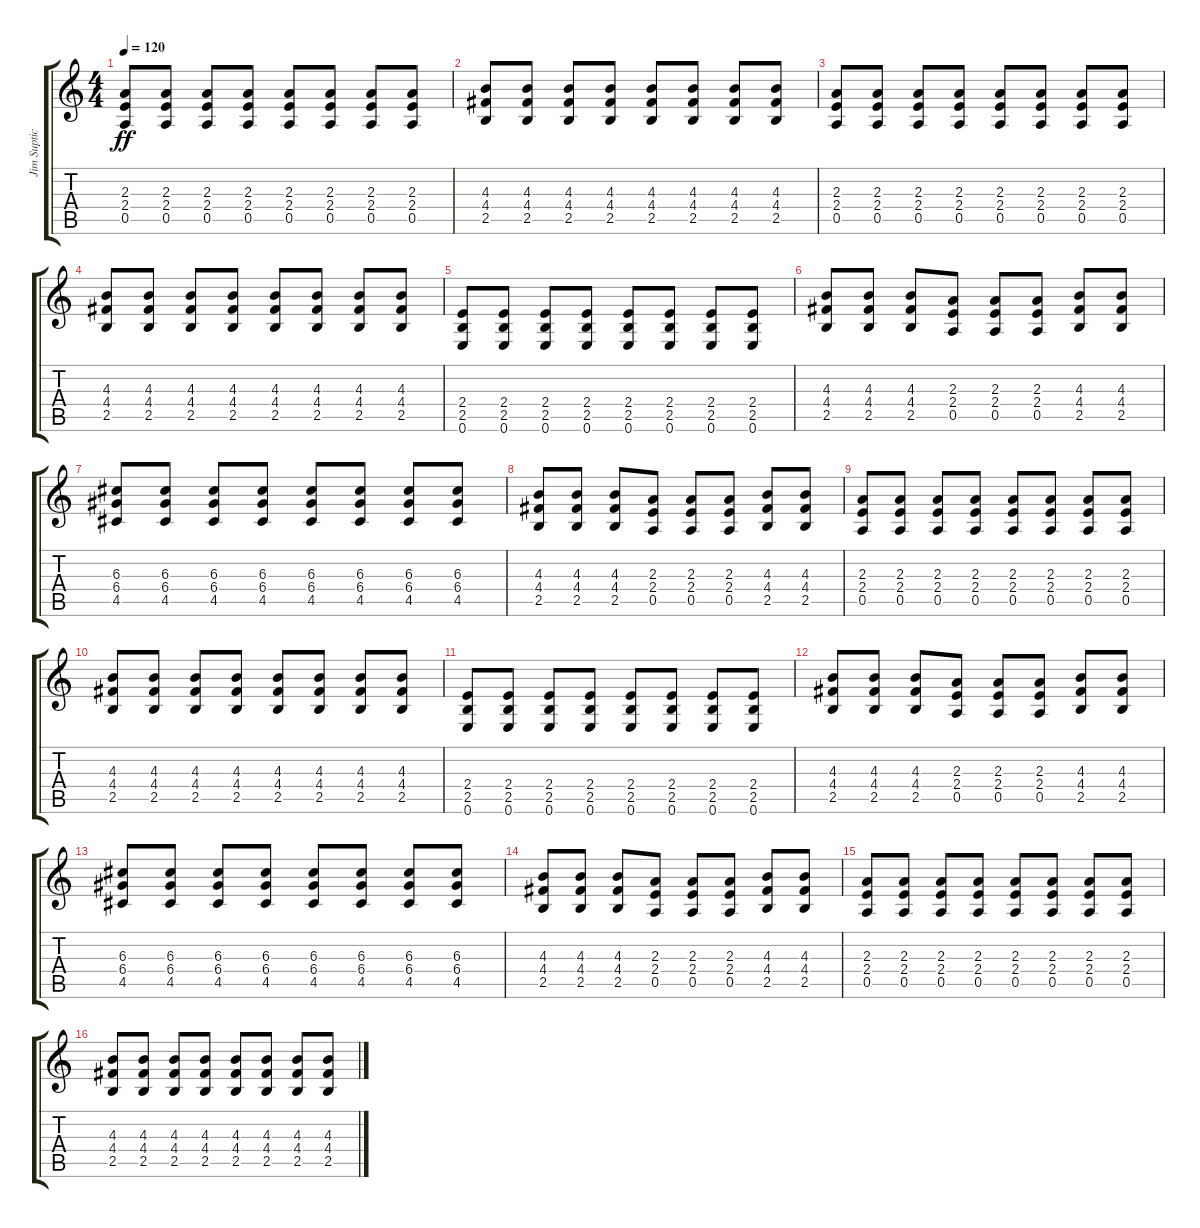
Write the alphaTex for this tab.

\track ("Jim Suptic" "Jim Suptic") {instrument electricguitarclean}
\staff {score tabs}
\tuning (E4 B3 G3 D3 A2 E2) {hide}
\ts (4 4)
\tempo 120
\clef g2
\ks c
(2.3 2.4 0.5).8{dy ff} (2.3 2.4 0.5).8 (2.3 2.4 0.5).8 (2.3 2.4 0.5).8 (2.3 2.4 0.5).8 (2.3 2.4 0.5).8 (2.3 2.4 0.5).8 (2.3 2.4 0.5).8 |
(4.3 4.4 2.5).8 (4.3 4.4 2.5).8 (4.3 4.4 2.5).8 (4.3 4.4 2.5).8 (4.3 4.4 2.5).8 (4.3 4.4 2.5).8 (4.3 4.4 2.5).8 (4.3 4.4 2.5).8 |
(2.3 2.4 0.5).8 (2.3 2.4 0.5).8 (2.3 2.4 0.5).8 (2.3 2.4 0.5).8 (2.3 2.4 0.5).8 (2.3 2.4 0.5).8 (2.3 2.4 0.5).8 (2.3 2.4 0.5).8 |
(4.3 4.4 2.5).8 (4.3 4.4 2.5).8 (4.3 4.4 2.5).8 (4.3 4.4 2.5).8 (4.3 4.4 2.5).8 (4.3 4.4 2.5).8 (4.3 4.4 2.5).8 (4.3 4.4 2.5).8 |
(2.4 2.5 0.6).8 (2.4 2.5 0.6).8 (2.4 2.5 0.6).8 (2.4 2.5 0.6).8 (2.4 2.5 0.6).8 (2.4 2.5 0.6).8 (2.4 2.5 0.6).8 (2.4 2.5 0.6).8 |
(4.3 4.4 2.5).8 (4.3 4.4 2.5).8 (4.3 4.4 2.5).8 (2.3 2.4 0.5).8 (2.3 2.4 0.5).8 (2.3 2.4 0.5).8 (4.3 4.4 2.5).8 (4.3 4.4 2.5).8 |
(6.3 6.4 4.5).8 (6.3 6.4 4.5).8 (6.3 6.4 4.5).8 (6.3 6.4 4.5).8 (6.3 6.4 4.5).8 (6.3 6.4 4.5).8 (6.3 6.4 4.5).8 (6.3 6.4 4.5).8 |
(4.3 4.4 2.5).8 (4.3 4.4 2.5).8 (4.3 4.4 2.5).8 (2.3 2.4 0.5).8 (2.3 2.4 0.5).8 (2.3 2.4 0.5).8 (4.3 4.4 2.5).8 (4.3 4.4 2.5).8 |
(2.3 2.4 0.5).8 (2.3 2.4 0.5).8 (2.3 2.4 0.5).8 (2.3 2.4 0.5).8 (2.3 2.4 0.5).8 (2.3 2.4 0.5).8 (2.3 2.4 0.5).8 (2.3 2.4 0.5).8 |
(4.3 4.4 2.5).8 (4.3 4.4 2.5).8 (4.3 4.4 2.5).8 (4.3 4.4 2.5).8 (4.3 4.4 2.5).8 (4.3 4.4 2.5).8 (4.3 4.4 2.5).8 (4.3 4.4 2.5).8 |
(2.4 2.5 0.6).8 (2.4 2.5 0.6).8 (2.4 2.5 0.6).8 (2.4 2.5 0.6).8 (2.4 2.5 0.6).8 (2.4 2.5 0.6).8 (2.4 2.5 0.6).8 (2.4 2.5 0.6).8 |
(4.3 4.4 2.5).8 (4.3 4.4 2.5).8 (4.3 4.4 2.5).8 (2.3 2.4 0.5).8 (2.3 2.4 0.5).8 (2.3 2.4 0.5).8 (4.3 4.4 2.5).8 (4.3 4.4 2.5).8 |
(6.3 6.4 4.5).8 (6.3 6.4 4.5).8 (6.3 6.4 4.5).8 (6.3 6.4 4.5).8 (6.3 6.4 4.5).8 (6.3 6.4 4.5).8 (6.3 6.4 4.5).8 (6.3 6.4 4.5).8 |
(4.3 4.4 2.5).8 (4.3 4.4 2.5).8 (4.3 4.4 2.5).8 (2.3 2.4 0.5).8 (2.3 2.4 0.5).8 (2.3 2.4 0.5).8 (4.3 4.4 2.5).8 (4.3 4.4 2.5).8 |
(2.3 2.4 0.5).8 (2.3 2.4 0.5).8 (2.3 2.4 0.5).8 (2.3 2.4 0.5).8 (2.3 2.4 0.5).8 (2.3 2.4 0.5).8 (2.3 2.4 0.5).8 (2.3 2.4 0.5).8 |
(4.3 4.4 2.5).8 (4.3 4.4 2.5).8 (4.3 4.4 2.5).8 (4.3 4.4 2.5).8 (4.3 4.4 2.5).8 (4.3 4.4 2.5).8 (4.3 4.4 2.5).8 (4.3 4.4 2.5).8
